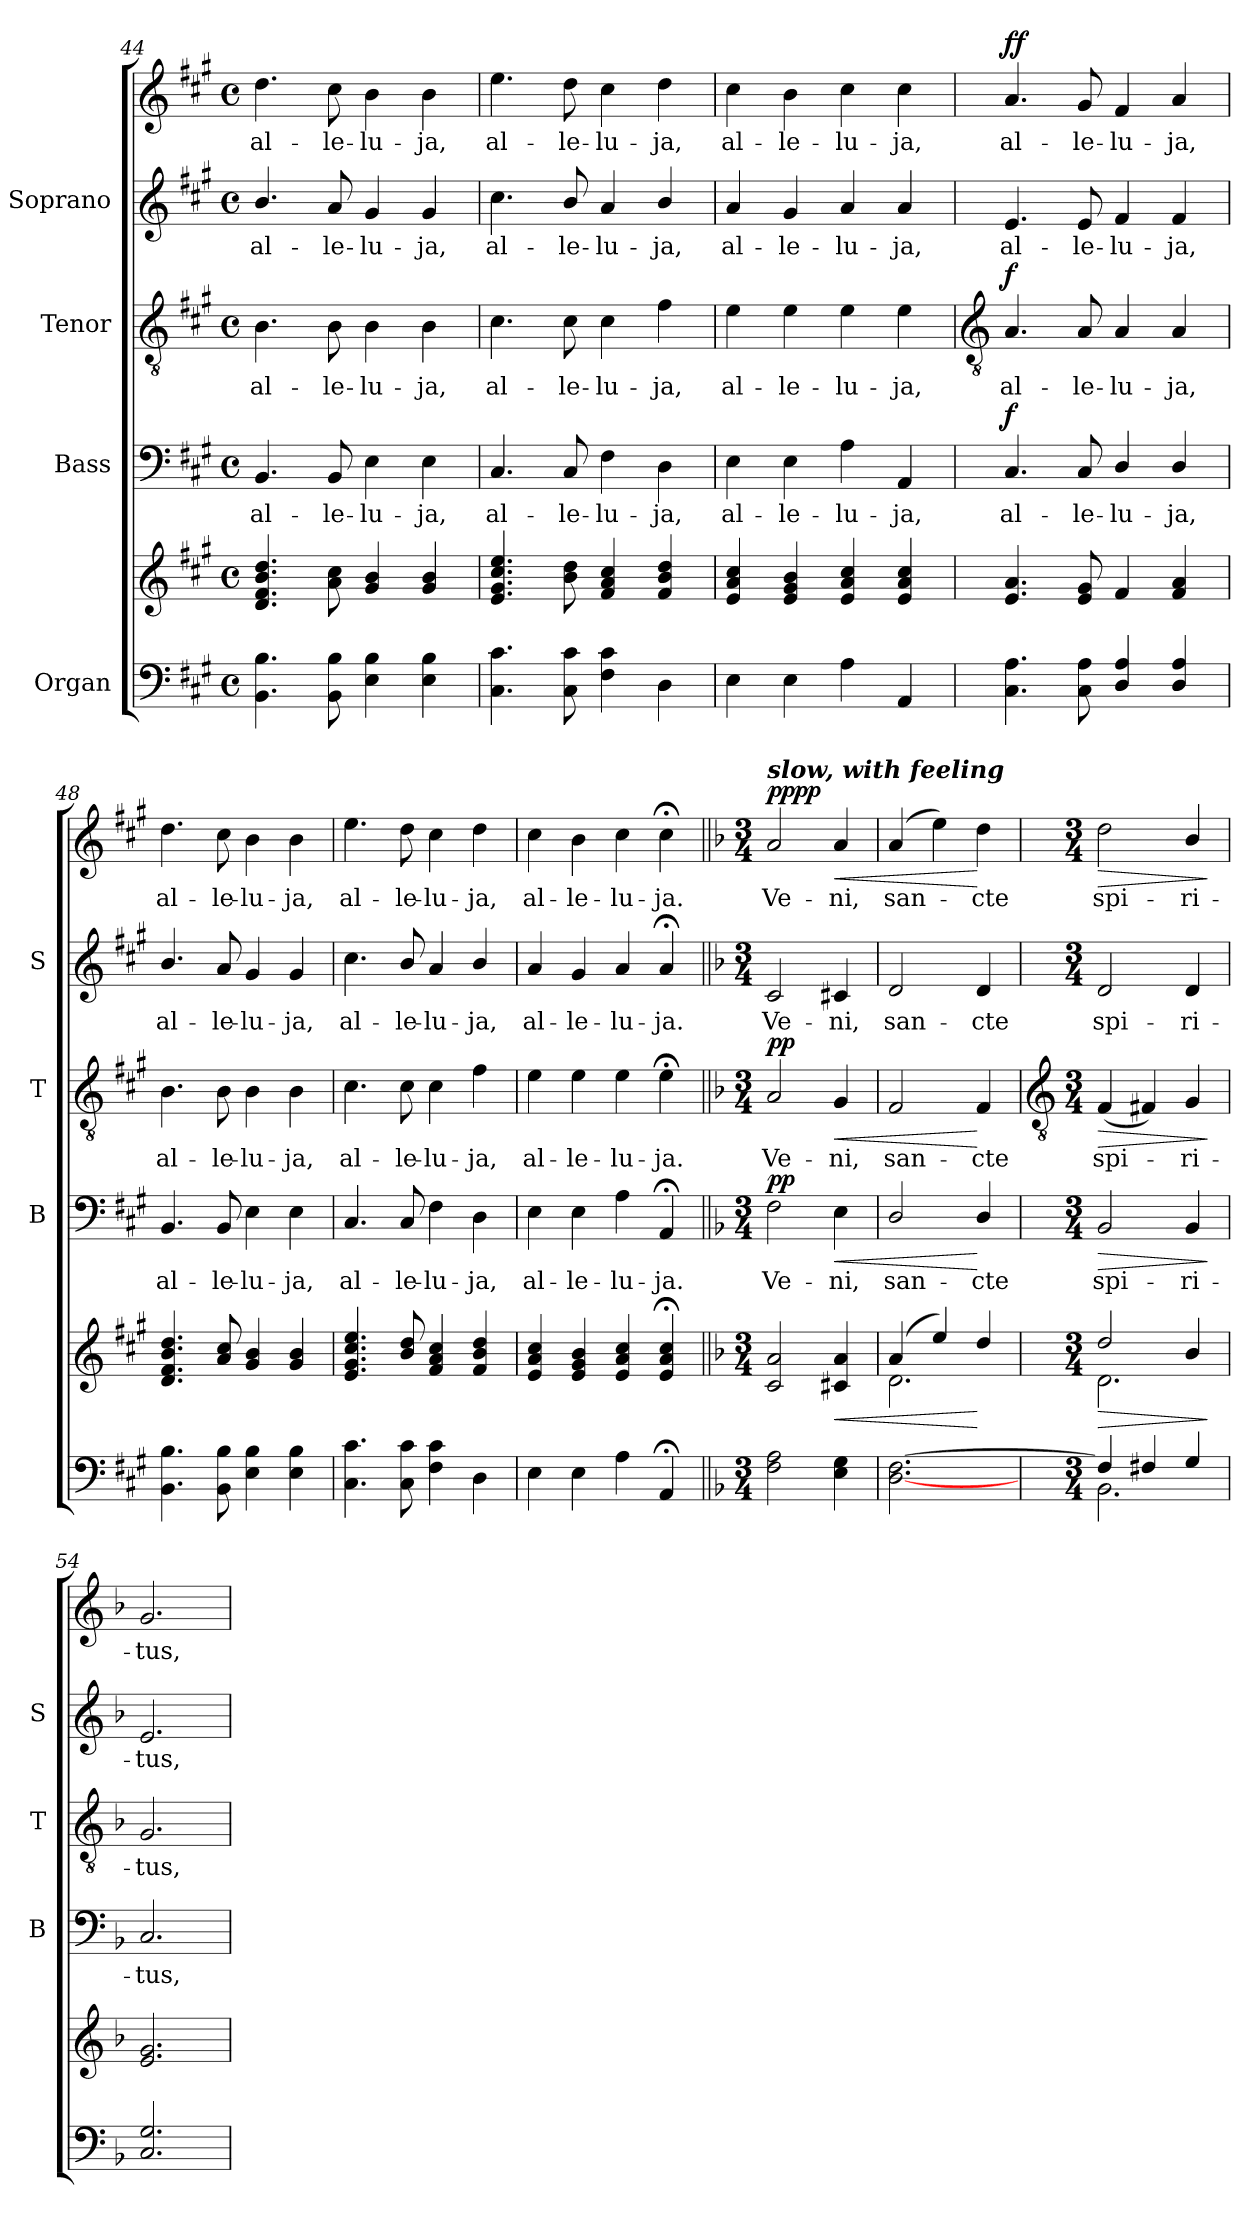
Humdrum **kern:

**kern	**kern	**dynam	**kern	**text	**dynam	**kern	**text	**dynam	**kern	**text	**kern	**text	**dynam
*part4	*part4	*part4	*part3	*part3	*part3	*part2	*part2	*part2	*part1	*part1	*part1	*part1	*part1
*staff6	*staff5	*staff5/6	*staff4	*staff4	*staff4	*staff3	*staff3	*staff3	*staff2	*staff2	*staff1	*staff1	*staff1/2
*I"Organ	*	*	*I"Bass	*	*	*I"Tenor	*	*	*I"Soprano	*	*	*	*
*	*	*	*I'B	*	*	*I'T	*	*	*I'S	*	*	*	*
*clefF4	*clefG2	*	*clefF4	*	*	*clefGv2	*	*	*clefG2	*	*clefG2	*	*
*k[f#c#g#]	*k[f#c#g#]	*	*k[f#c#g#]	*	*	*k[f#c#g#]	*	*	*k[f#c#g#]	*	*k[f#c#g#]	*	*
*A:	*A:	*	*A:	*	*	*A:	*	*	*A:	*	*A:	*	*
*M4/4	*M4/4	*	*M4/4	*	*	*M4/4	*	*	*M4/4	*	*M4/4	*	*
*met(c)	*met(c)	*	*met(c)	*	*	*met(c)	*	*	*met(c)	*	*met(c)	*	*
=44	=44	=44	=44	=44	=44	=44	=44	=44	=44	=44	=44	=44	=44
!	!	!	!	!LO:LY:b	!	!	!LO:LY:b	!	!	!LO:LY:b	!	!LO:LY:b	!
4.BB 4.B	4.d 4.f# 4.b 4.dd	.	4.BB	al-	.	4.B	al-	.	4.b/	al-	4.dd	al-	.
!	!	!	!	!LO:LY:b	!	!	!LO:LY:b	!	!	!LO:LY:b	!	!LO:LY:b	!
8BB 8B	8a 8cc#	.	8BB	-le-	.	8B	-le-	.	8a	-le-	8cc#	-le-	.
!	!	!	!	!LO:LY:b	!	!	!LO:LY:b	!	!	!LO:LY:b	!	!LO:LY:b	!
4E 4B	4g# 4b	.	4E	-lu-	.	4B	-lu-	.	4g#	-lu-	4b	-lu-	.
!	!	!	!	!LO:LY:b	!	!	!LO:LY:b	!	!	!LO:LY:b	!	!LO:LY:b	!
4E 4B	4g# 4b	.	4E	-ja,	.	4B	-ja,	.	4g#	-ja,	4b	-ja,	.
=45	=45	=45	=45	=45	=45	=45	=45	=45	=45	=45	=45	=45	=45
!	!	!	!	!LO:LY:b	!	!	!LO:LY:b	!	!	!LO:LY:b	!	!LO:LY:b	!
4.C# 4.c#	4.e 4.g# 4.cc# 4.ee	.	4.C#	al-	.	4.c#	al-	.	4.cc#	al-	4.ee	al-	.
!	!	!	!	!LO:LY:b	!	!	!LO:LY:b	!	!	!LO:LY:b	!	!LO:LY:b	!
8C# 8c#	8b 8dd	.	8C#	-le-	.	8c#	-le-	.	8b/	-le-	8dd	-le-	.
!	!	!	!	!LO:LY:b	!	!	!LO:LY:b	!	!	!LO:LY:b	!	!LO:LY:b	!
4F# 4c#	4f# 4a 4cc#	.	4F#	-lu-	.	4c#	-lu-	.	4a	-lu-	4cc#	-lu-	.
!	!	!	!	!LO:LY:b	!	!	!LO:LY:b	!	!	!LO:LY:b	!	!LO:LY:b	!
4D	4f# 4b 4dd	.	4D	-ja,	.	4f#	-ja,	.	4b/	-ja,	4dd	-ja,	.
=46	=46	=46	=46	=46	=46	=46	=46	=46	=46	=46	=46	=46	=46
!	!	!	!	!LO:LY:b	!	!	!LO:LY:b	!	!	!LO:LY:b	!	!LO:LY:b	!
4E	4e 4a 4cc#	.	4E	al-	.	4e	al-	.	4a	al-	4cc#	al-	.
!	!	!	!	!LO:LY:b	!	!	!LO:LY:b	!	!	!LO:LY:b	!	!LO:LY:b	!
4E	4e 4g# 4b	.	4E	-le-	.	4e	-le-	.	4g#	-le-	4b	-le-	.
!	!	!	!	!LO:LY:b	!	!	!LO:LY:b	!	!	!LO:LY:b	!	!LO:LY:b	!
4A	4e 4a 4cc#	.	4A	-lu-	.	4e	-lu-	.	4a	-lu-	4cc#	-lu-	.
!	!	!	!	!LO:LY:b	!	!	!LO:LY:b	!	!	!LO:LY:b	!	!LO:LY:b	!
4AA	4e 4a 4cc#	.	4AA	-ja,	.	4e	-ja,	.	4a	-ja,	4cc#	-ja,	.
!!LO:LB:g=z
=47	=47	=47	=47	=47	=47	=47	=47	=47	=47	=47	=47	=47	=47
*	*	*	*	*	*	*clefGv2	*	*	*	*	*	*	*
*	*^	*	*	*	*	*	*	*	*	*	*	*	*
!	!	!	!	!	!LO:LY:b	!LO:DY:b	!	!LO:LY:b	!LO:DY:b	!	!LO:LY:b	!	!LO:LY:b	!LO:DY:b=2
!	!	!	!	!	!	!	!	!	!	!	!	!	!	!LO:DY:n=1:b
4.C# 4.A	4.e 4.a	1ryy	.	4.C#	al-	f	4.A	al-	f	4.e	al-	4.a	al-	f f
!	!	!	!	!	!LO:LY:b	!	!	!LO:LY:b	!	!	!LO:LY:b	!	!LO:LY:b	!
8C# 8A	8e 8g#	.	.	8C#	-le-	.	8A	-le-	.	8e	-le-	8g#	-le-	.
!	!	!	!	!	!LO:LY:b	!	!	!LO:LY:b	!	!	!LO:LY:b	!	!LO:LY:b	!
4D/ 4A/	4f#	.	.	4D/	-lu-	.	4A	-lu-	.	4f#	-lu-	4f#	-lu-	.
!	!	!	!	!	!LO:LY:b	!	!	!LO:LY:b	!	!	!LO:LY:b	!	!LO:LY:b	!
4D/ 4A/	4f# 4a	.	.	4D/	-ja,	.	4A	-ja,	.	4f#	-ja,	4a	-ja,	.
=48	=48	=48	=48	=48	=48	=48	=48	=48	=48	=48	=48	=48	=48	=48
!	!	!	!	!	!LO:LY:b	!	!	!LO:LY:b	!	!	!LO:LY:b	!	!LO:LY:b	!
4.BB 4.B	4.d 4.f# 4.b 4.dd	1ryy	.	4.BB	al-	.	4.B	al-	.	4.b/	al-	4.dd	al-	.
!	!	!	!	!	!LO:LY:b	!	!	!LO:LY:b	!	!	!LO:LY:b	!	!LO:LY:b	!
8BB 8B	8a 8cc#	.	.	8BB	-le-	.	8B	-le-	.	8a	-le-	8cc#	-le-	.
!	!	!	!	!	!LO:LY:b	!	!	!LO:LY:b	!	!	!LO:LY:b	!	!LO:LY:b	!
4E 4B	4g# 4b	.	.	4E	-lu-	.	4B	-lu-	.	4g#	-lu-	4b	-lu-	.
!	!	!	!	!	!LO:LY:b	!	!	!LO:LY:b	!	!	!LO:LY:b	!	!LO:LY:b	!
4E 4B	4g# 4b	.	.	4E	-ja,	.	4B	-ja,	.	4g#	-ja,	4b	-ja,	.
=49	=49	=49	=49	=49	=49	=49	=49	=49	=49	=49	=49	=49	=49	=49
!	!	!	!	!	!LO:LY:b	!	!	!LO:LY:b	!	!	!LO:LY:b	!	!LO:LY:b	!
4.C# 4.c#	4.e 4.g# 4.cc# 4.ee	1ryy	.	4.C#	al-	.	4.c#	al-	.	4.cc#	al-	4.ee	al-	.
!	!	!	!	!	!LO:LY:b	!	!	!LO:LY:b	!	!	!LO:LY:b	!	!LO:LY:b	!
8C# 8c#	8b 8dd	.	.	8C#	-le-	.	8c#	-le-	.	8b/	-le-	8dd	-le-	.
!	!	!	!	!	!LO:LY:b	!	!	!LO:LY:b	!	!	!LO:LY:b	!	!LO:LY:b	!
4F# 4c#	4f# 4a 4cc#	.	.	4F#	-lu-	.	4c#	-lu-	.	4a	-lu-	4cc#	-lu-	.
!	!	!	!	!	!LO:LY:b	!	!	!LO:LY:b	!	!	!LO:LY:b	!	!LO:LY:b	!
4D	4f# 4b 4dd	.	.	4D	-ja,	.	4f#	-ja,	.	4b/	-ja,	4dd	-ja,	.
=50	=50	=50	=50	=50	=50	=50	=50	=50	=50	=50	=50	=50	=50	=50
!	!	!	!	!	!LO:LY:b	!	!	!LO:LY:b	!	!	!LO:LY:b	!	!LO:LY:b	!
4E	4e 4a 4cc#	1ryy	.	4E	al-	.	4e	al-	.	4a	al-	4cc#	al-	.
!	!	!	!	!	!LO:LY:b	!	!	!LO:LY:b	!	!	!LO:LY:b	!	!LO:LY:b	!
4E	4e 4g# 4b	.	.	4E	-le-	.	4e	-le-	.	4g#	-le-	4b	-le-	.
!	!	!	!	!	!LO:LY:b	!	!	!LO:LY:b	!	!	!LO:LY:b	!	!LO:LY:b	!
4A	4e 4a 4cc#	.	.	4A	-lu-	.	4e	-lu-	.	4a	-lu-	4cc#	-lu-	.
!	!	!	!	!	!LO:LY:b	!	!	!LO:LY:b	!	!	!LO:LY:b	!	!LO:LY:b	!
4AA;<	4e;< 4a;< 4cc#;<	.	.	4AA;<	-ja.	.	4e;<	-ja.	.	4a;<	-ja.	4cc#;<	-ja.	.
=51||	=51||	=51||	=51||	=51||	=51||	=51||	=51||	=51||	=51||	=51||	=51||	=51||	=51||	=51||
*k[b-]	*k[b-]	*	*	*k[b-]	*	*	*k[b-]	*	*	*k[b-]	*	*k[b-]	*	*
*F:	*F:	*	*	*F:	*	*	*F:	*	*	*F:	*	*F:	*	*
*M3/4	*M3/4	*	*	*M3/4	*	*	*M3/4	*	*	*M3/4	*	*M3/4	*	*
!	!	!	!	!	!	!	!	!	!	!	!	!LO:TX:a:Bi:t=slow, with feeling	!	!
!	!	!LO:N:vis=1	!	!	!LO:LY:b	!LO:DY:b	!	!LO:LY:b	!LO:DY:b	!	!LO:LY:b	!	!LO:LY:b	!LO:DY:b=2
!	!	!	!	!	!	!	!	!	!	!	!	!	!	!LO:DY:n=1:b
2F 2A	2c 2a	2.ryy	.	2F	Ve-	pp	2A	Ve-	pp	2c	Ve-	2a	Ve-	pp pp
!	!	!	!LO:HP:b	!	!LO:LY:b	!LO:HP:b	!	!LO:LY:b	!LO:HP:b	!	!LO:LY:b	!	!LO:LY:b	!LO:HP:b
4E 4G	4c#X 4a	.	<	4E	-ni,	<	4G	-ni,	<	4c#X	-ni,	4a	-ni,	<
=52	=52	=52	=52	=52	=52	=52	=52	=52	=52	=52	=52	=52	=52	=52
!	!	!	!	!	!LO:LY:b	!	!	!LO:LY:b	!	!	!LO:LY:b	!	!LO:LY:b	!
[2.D [2.F	(<4a/	2.d\	.	2D/	san-	.	2F	san-	.	2d	san-	(4a	san-	.
.	4ee/)	.	.	.	.	.	.	.	.	.	.	4ee)	.	.
!	!	!	!	!	!LO:LY:b	!	!	!LO:LY:b	!	!	!LO:LY:b	!	!LO:LY:b	!
.	4dd/	.	[	4D/	-cte	[	4F	-cte	[	4d	-cte	4dd	cte	[
!!LO:LB:g=z
=53	=53	=53	=53	=53	=53	=53	=53	=53	=53	=53	=53	=53	=53	=53
*	*	*	*	*	*	*	*clefGv2	*	*	*	*	*	*	*
*M3/4	*M3/4	*	*	*M3/4	*	*	*M3/4	*	*	*M3/4	*	*M3/4	*	*
*^	*	*	*	*	*	*	*	*	*	*	*	*	*	*
!	!	!	!	!LO:HP:b	!	!LO:LY:b	!LO:HP:b	!	!LO:LY:b	!LO:HP:b	!	!LO:LY:b	!	!LO:LY:b	!LO:HP:b
4F/]	2.BB-\	2dd/	2.d\	>	2BB-	spi-	>	(<4F	spi-	>	2d	-spi-	2dd	spi-	>
4F#X/	.	.	.	.	.	.	.	4F#X)	.	.	.	.	.	.	.
!	!	!	!	!	!	!LO:LY:b	!	!	!LO:LY:b	!	!	!LO:LY:b	!	!LO:LY:b	!
4G/	.	4b-/	.	.	4BB-	-ri-	.	4G	ri-	.	4d	-ri-	4b-/	-ri-	.
*v	*v	*	*	*	*	*	*	*	*	*	*	*	*	*	*
*	*v	*v	*	*	*	*	*	*	*	*	*	*	*	*
.	.	]	.	.	]	.	.	]	.	.	.	.	]
=54	=54	=54	=54	=54	=54	=54	=54	=54	=54	=54	=54	=54	=54
*^	*^	*	*	*	*	*	*	*	*	*	*	*	*
!	!LO:N:vis=1	!	!LO:N:vis=1	!	!	!LO:LY:b	!	!	!LO:LY:b	!	!	!LO:LY:b	!	!LO:LY:b	!
2.C 2.G	2.ryy	2.e 2.g	2.ryy	.	2.C	-tus,	.	2.G	-tus,	.	2.e	tus,	2.g	-tus,	.
*v	*v	*	*	*	*	*	*	*	*	*	*	*	*	*	*
*	*v	*v	*	*	*	*	*	*	*	*	*	*	*	*
=	=	=	=	=	=	=	=	=	=	=	=	=	=
*-	*-	*-	*-	*-	*-	*-	*-	*-	*-	*-	*-	*-	*-
